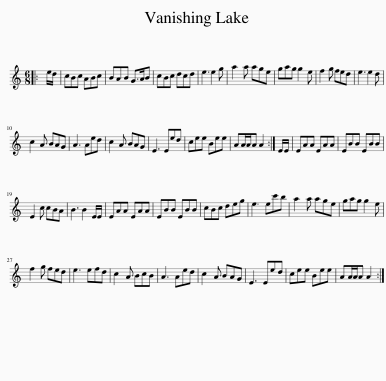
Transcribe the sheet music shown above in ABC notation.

X:1
L:1/8
M:6/8
I:linebreak $
K:C
V:1 treble
V:1
|: e/d/ | cBc ABc | BAB G>AB | cBc dcd | e3 e2 g | %5
 a2 a age | gag g2 e | f2 g fed | e3 e2 d |$ c2 A BAG | %10
 A3 Aed | c2 A BAG | E3 Eed | cee Bee | AA/A/A A2 :| %15
 E/E/ | EAA EAA | EBB EBB |$ E2 c cBA | B3 B2 E/E/ | %20
 EAA EAA | EBB EBB | cBc deg | e3 ec'b | a2 a age | %25
 gag g2 e |$ f2 g fed | e3 efd | c2 A BcB | A3 Aed | %30
 c2 A BAG | E3 Eed | cee Bee | AA/A/A A2 :| %34
